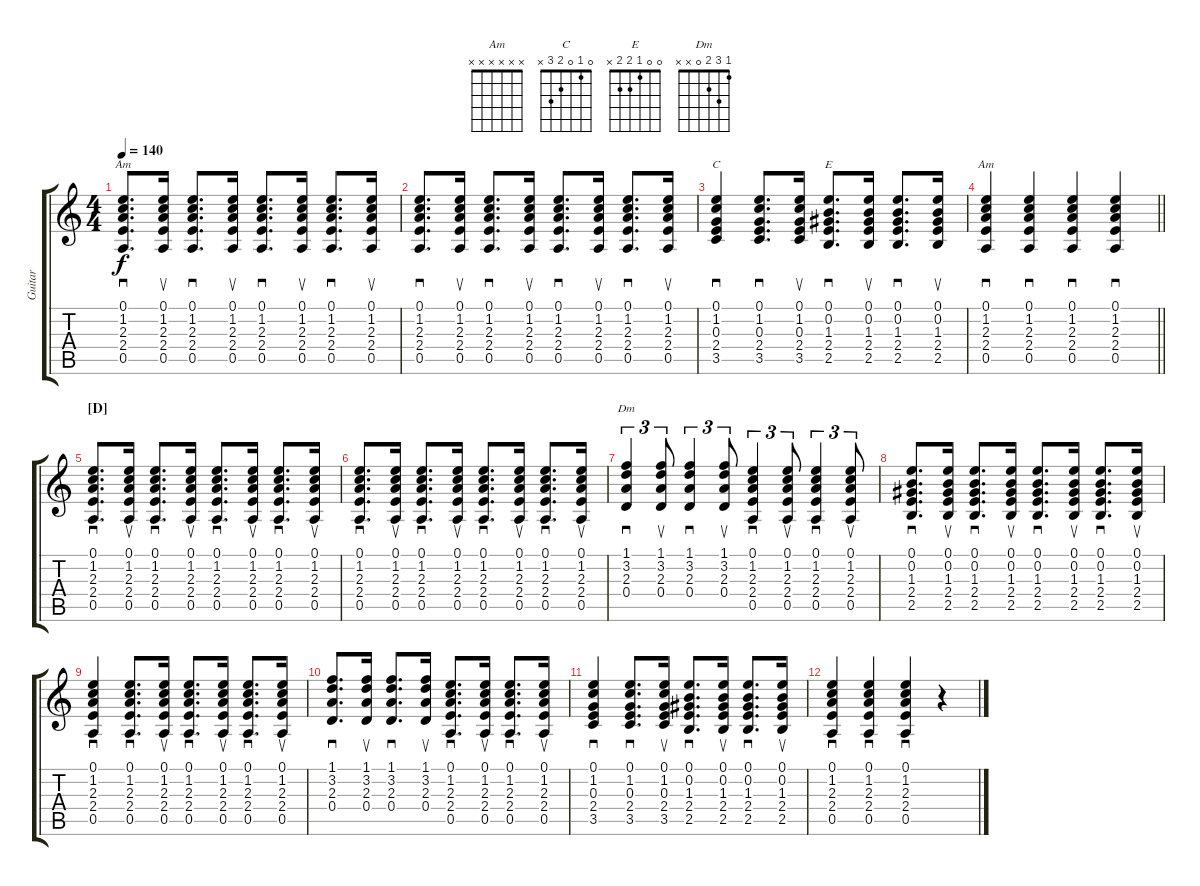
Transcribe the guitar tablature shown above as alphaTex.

\track ("Guitar" "Guitar") {instrument acousticguitarsteel}
\staff {score tabs}
\tuning (E4 B3 G3 D3 A2 E2) {hide}
\chord ("Am" 0 1 2 2 0 x)
\chord ("C" 0 1 0 2 3 x)
\chord ("E" 0 0 1 2 2 x)
\chord ("Am" x x x x x x)
\chord ("Dm" 1 3 2 0 x x)
\ts (4 4)
\tempo 140
\clef g2
\ks c
(0.1 1.2 2.3 2.4 0.5).8{d sd ch "Am" dy f} (0.1 1.2 2.3 2.4 0.5).16{su} (0.1 1.2 2.3 2.4 0.5).8{d sd} (0.1 1.2 2.3 2.4 0.5).16{su} (0.1 1.2 2.3 2.4 0.5).8{d sd} (0.1 1.2 2.3 2.4 0.5).16{su} (0.1 1.2 2.3 2.4 0.5).8{d sd} (0.1 1.2 2.3 2.4 0.5).16{su} |
(0.1 1.2 2.3 2.4 0.5).8{d sd} (0.1 1.2 2.3 2.4 0.5).16{su} (0.1 1.2 2.3 2.4 0.5).8{d sd} (0.1 1.2 2.3 2.4 0.5).16{su} (0.1 1.2 2.3 2.4 0.5).8{d sd} (0.1 1.2 2.3 2.4 0.5).16{su} (0.1 1.2 2.3 2.4 0.5).8{d sd} (0.1 1.2 2.3 2.4 0.5).16{su} |
(0.1 1.2 0.3 2.4 3.5).4{sd ch "C"} (0.1 1.2 0.3 2.4 3.5).8{d sd} (0.1 1.2 0.3 2.4 3.5).16{su} (0.1 0.2 1.3 2.4 2.5).8{d sd ch "E"} (0.1 0.2 1.3 2.4 2.5).16{su} (0.1 0.2 1.3 2.4 2.5).8{d sd} (0.1 0.2 1.3 2.4 2.5).16{su} |
\barLineRight lightlight
(0.1 1.2 2.3 2.4 0.5).4{sd ch "Am"} (0.1 1.2 2.3 2.4 0.5).4{sd} (0.1 1.2 2.3 2.4 0.5).4{sd} (0.1 1.2 2.3 2.4 0.5).4{sd} |
\section ("" "[D]")
(0.1 1.2 2.3 2.4 0.5).8{d sd} (0.1 1.2 2.3 2.4 0.5).16{su} (0.1 1.2 2.3 2.4 0.5).8{d sd} (0.1 1.2 2.3 2.4 0.5).16{su} (0.1 1.2 2.3 2.4 0.5).8{d sd} (0.1 1.2 2.3 2.4 0.5).16{su} (0.1 1.2 2.3 2.4 0.5).8{d sd} (0.1 1.2 2.3 2.4 0.5).16{su} |
(0.1 1.2 2.3 2.4 0.5).8{d sd} (0.1 1.2 2.3 2.4 0.5).16{su} (0.1 1.2 2.3 2.4 0.5).8{d sd} (0.1 1.2 2.3 2.4 0.5).16{su} (0.1 1.2 2.3 2.4 0.5).8{d sd} (0.1 1.2 2.3 2.4 0.5).16{su} (0.1 1.2 2.3 2.4 0.5).8{d sd} (0.1 1.2 2.3 2.4 0.5).16{su} |
(1.1 3.2 2.3 0.4).4{sd tu (3 2) ch "Dm"} (1.1 3.2 2.3 0.4).8{su tu (3 2)} (1.1 3.2 2.3 0.4).4{sd tu (3 2)} (1.1 3.2 2.3 0.4).8{su tu (3 2)} (0.1 1.2 2.3 2.4 0.5).4{sd tu (3 2)} (0.1 1.2 2.3 2.4 0.5).8{su tu (3 2)} (0.1 1.2 2.3 2.4 0.5).4{sd tu (3 2)} (0.1 1.2 2.3 2.4 0.5).8{su tu (3 2)} |
(0.1 0.2 1.3 2.4 2.5).8{d sd} (0.1 0.2 1.3 2.4 2.5).16{su} (0.1 0.2 1.3 2.4 2.5).8{d sd} (0.1 0.2 1.3 2.4 2.5).16{su} (0.1 0.2 1.3 2.4 2.5).8{d sd} (0.1 0.2 1.3 2.4 2.5).16{su} (0.1 0.2 1.3 2.4 2.5).8{d sd} (0.1 0.2 1.3 2.4 2.5).16{su} |
(0.1 1.2 2.3 2.4 0.5).4{sd} (0.1 1.2 2.3 2.4 0.5).8{d sd} (0.1 1.2 2.3 2.4 0.5).16{su} (0.1 1.2 2.3 2.4 0.5).8{d sd} (0.1 1.2 2.3 2.4 0.5).16{su} (0.1 1.2 2.3 2.4 0.5).8{d sd} (0.1 1.2 2.3 2.4 0.5).16{su} |
(1.1 3.2 2.3 0.4).8{d sd} (1.1 3.2 2.3 0.4).16{su} (1.1 3.2 2.3 0.4).8{d sd} (1.1 3.2 2.3 0.4).16{su} (0.1 1.2 2.3 2.4 0.5).8{d sd} (0.1 1.2 2.3 2.4 0.5).16{su} (0.1 1.2 2.3 2.4 0.5).8{d sd} (0.1 1.2 2.3 2.4 0.5).16{su} |
(0.1 1.2 0.3 2.4 3.5).4{sd} (0.1 1.2 0.3 2.4 3.5).8{d sd} (0.1 1.2 0.3 2.4 3.5).16{su} (0.1 0.2 1.3 2.4 2.5).8{d sd} (0.1 0.2 1.3 2.4 2.5).16{su} (0.1 0.2 1.3 2.4 2.5).8{d sd} (0.1 0.2 1.3 2.4 2.5).16{su} |
(0.1 1.2 2.3 2.4 0.5).4{sd} (0.1 1.2 2.3 2.4 0.5).4{sd} (0.1 1.2 2.3 2.4 0.5).4{sd} r.4
